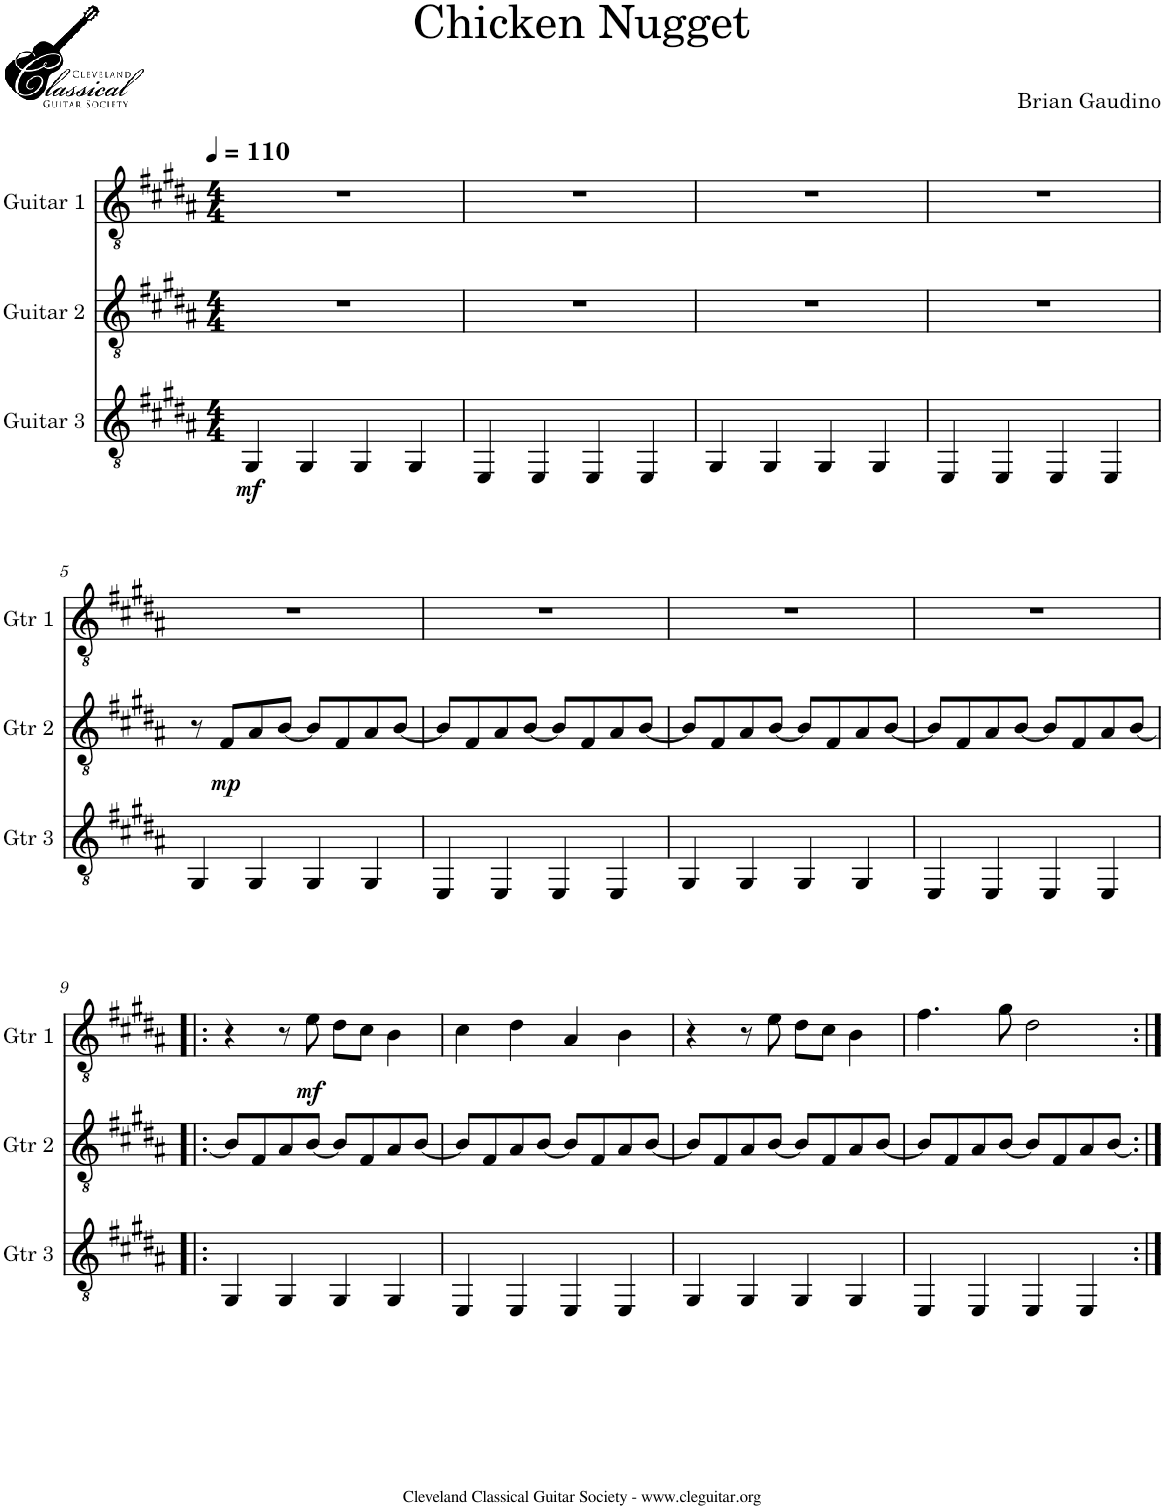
**kern	**dynam	**kern	**dynam	**kern	**dynam
*part3	*part3	*part2	*part2	*part1	*part1
*staff3	*staff3	*staff2	*staff2	*staff1	*staff1
*I"Guitar 3	*	*I"Guitar 2	*	*I"Guitar 1	*
*I'Gtr 3	*	*I'Gtr 2	*	*I'Gtr 1	*
*clefGv2	*	*clefGv2	*	*clefGv2	*
*k[f#c#g#d#a#]	*	*k[f#c#g#d#a#]	*	*k[f#c#g#d#a#]	*
*M4/4	*	*M4/4	*	*M4/4	*
*MM110	*	*MM110	*	*MM110	*
=1	=1	=1	=1	=1	=1
!	!LO:DY:b	!	!	!	!
4GG#/	mf	1r	.	1r	.
4GG#/	.	.	.	.	.
4GG#/	.	.	.	.	.
4GG#/	.	.	.	.	.
=2	=2	=2	=2	=2	=2
4EE/	.	1r	.	1r	.
4EE/	.	.	.	.	.
4EE/	.	.	.	.	.
4EE/	.	.	.	.	.
=3	=3	=3	=3	=3	=3
4GG#/	.	1r	.	1r	.
4GG#/	.	.	.	.	.
4GG#/	.	.	.	.	.
4GG#/	.	.	.	.	.
=4	=4	=4	=4	=4	=4
4EE/	.	1r	.	1r	.
4EE/	.	.	.	.	.
4EE/	.	.	.	.	.
4EE/	.	.	.	.	.
!!LO:LB:g=z
=5	=5	=5	=5	=5	=5
4GG#/	.	8r	.	1r	.
!	!	!	!LO:DY:b	!	!
.	.	8F#/L	mp	.	.
4GG#/	.	8A#/	.	.	.
.	.	[8B/J	.	.	.
4GG#/	.	8B/L]	.	.	.
.	.	8F#/	.	.	.
4GG#/	.	8A#/	.	.	.
.	.	[8B/J	.	.	.
=6	=6	=6	=6	=6	=6
4EE/	.	8B/L]	.	1r	.
.	.	8F#/	.	.	.
4EE/	.	8A#/	.	.	.
.	.	[8B/J	.	.	.
4EE/	.	8B/L]	.	.	.
.	.	8F#/	.	.	.
4EE/	.	8A#/	.	.	.
.	.	[8B/J	.	.	.
=7	=7	=7	=7	=7	=7
4GG#/	.	8B/L]	.	1r	.
.	.	8F#/	.	.	.
4GG#/	.	8A#/	.	.	.
.	.	[8B/J	.	.	.
4GG#/	.	8B/L]	.	.	.
.	.	8F#/	.	.	.
4GG#/	.	8A#/	.	.	.
.	.	[8B/J	.	.	.
=8	=8	=8	=8	=8	=8
4EE/	.	8B/L]	.	1r	.
.	.	8F#/	.	.	.
4EE/	.	8A#/	.	.	.
.	.	[8B/J	.	.	.
4EE/	.	8B/L]	.	.	.
.	.	8F#/	.	.	.
4EE/	.	8A#/	.	.	.
.	.	[8B/J	.	.	.
!!LO:LB:g=z
=9!|:	=9!|:	=9!|:	=9!|:	=9!|:	=9!|:
4GG#/	.	8B/L]	.	4r	.
.	.	8F#/	.	.	.
4GG#/	.	8A#/	.	8r	.
!	!	!	!	!	!LO:DY:b
.	.	[8B/J	.	8e\	mf
4GG#/	.	8B/L]	.	8d#\L	.
.	.	8F#/	.	8c#\J	.
4GG#/	.	8A#/	.	4B\	.
.	.	[8B/J	.	.	.
=10	=10	=10	=10	=10	=10
4EE/	.	8B/L]	.	4c#\	.
.	.	8F#/	.	.	.
4EE/	.	8A#/	.	4d#\	.
.	.	[8B/J	.	.	.
4EE/	.	8B/L]	.	4A#/	.
.	.	8F#/	.	.	.
4EE/	.	8A#/	.	4B\	.
.	.	[8B/J	.	.	.
=11	=11	=11	=11	=11	=11
4GG#/	.	8B/L]	.	4r	.
.	.	8F#/	.	.	.
4GG#/	.	8A#/	.	8r	.
.	.	[8B/J	.	8e\	.
4GG#/	.	8B/L]	.	8d#\L	.
.	.	8F#/	.	8c#\J	.
4GG#/	.	8A#/	.	4B\	.
.	.	[8B/J	.	.	.
=12	=12	=12	=12	=12	=12
4EE/	.	8B/L]	.	4.f#\	.
.	.	8F#/	.	.	.
4EE/	.	8A#/	.	.	.
.	.	[8B/J	.	8g#\	.
4EE/	.	8B/L]	.	2d#\	.
.	.	8F#/	.	.	.
4EE/	.	8A#/	.	.	.
.	.	[8B/J	.	.	.
=:|!	=:|!	=:|!	=:|!	=:|!	=:|!
*-	*-	*-	*-	*-	*-
